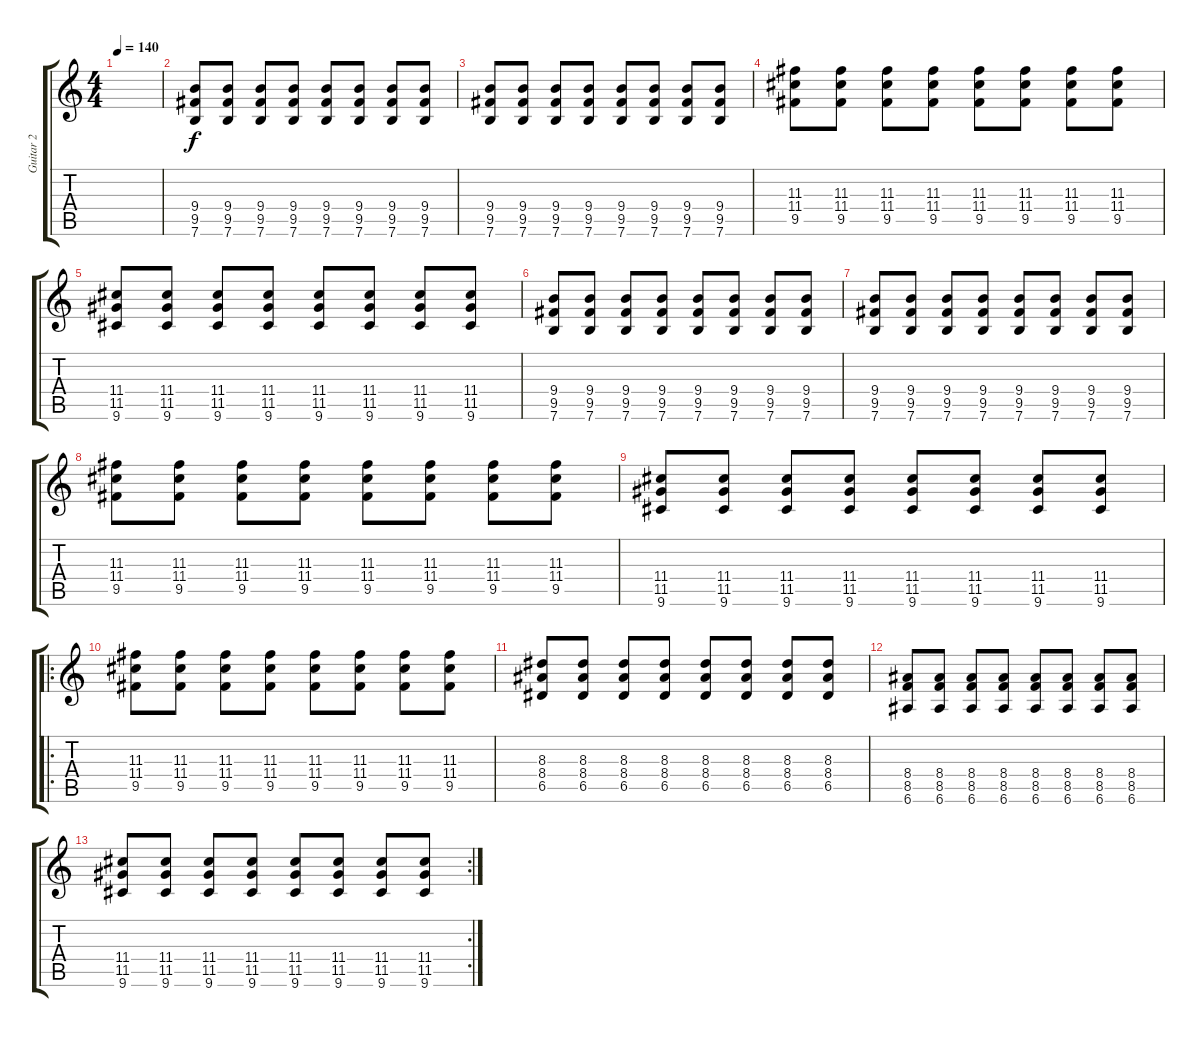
\track ("Guitar 2" "Guitar 2") {instrument distortionguitar}
\staff {score tabs}
\tuning (E4 B3 G3 D3 A2 E2) {hide}
\ts (4 4)
\tempo 140
\clef g2
\ks c
|
(9.4 9.5 7.6).8{instrument distortionguitar} (9.4 9.5 7.6).8 (9.4 9.5 7.6).8 (9.4 9.5 7.6).8 (9.4 9.5 7.6).8 (9.4 9.5 7.6).8 (9.4 9.5 7.6).8 (9.4 9.5 7.6).8 |
(9.4 9.5 7.6).8 (9.4 9.5 7.6).8 (9.4 9.5 7.6).8 (9.4 9.5 7.6).8 (9.4 9.5 7.6).8 (9.4 9.5 7.6).8 (9.4 9.5 7.6).8 (9.4 9.5 7.6).8 |
(11.3 11.4 9.5).8 (11.3 11.4 9.5).8 (11.3 11.4 9.5).8 (11.3 11.4 9.5).8 (11.3 11.4 9.5).8 (11.3 11.4 9.5).8 (11.3 11.4 9.5).8 (11.3 11.4 9.5).8 |
(11.4 11.5 9.6).8 (11.4 11.5 9.6).8 (11.4 11.5 9.6).8 (11.4 11.5 9.6).8 (11.4 11.5 9.6).8 (11.4 11.5 9.6).8 (11.4 11.5 9.6).8 (11.4 11.5 9.6).8 |
(9.4 9.5 7.6).8{instrument distortionguitar} (9.4 9.5 7.6).8 (9.4 9.5 7.6).8 (9.4 9.5 7.6).8 (9.4 9.5 7.6).8 (9.4 9.5 7.6).8 (9.4 9.5 7.6).8 (9.4 9.5 7.6).8 |
(9.4 9.5 7.6).8 (9.4 9.5 7.6).8 (9.4 9.5 7.6).8 (9.4 9.5 7.6).8 (9.4 9.5 7.6).8 (9.4 9.5 7.6).8 (9.4 9.5 7.6).8 (9.4 9.5 7.6).8 |
(11.3 11.4 9.5).8 (11.3 11.4 9.5).8 (11.3 11.4 9.5).8 (11.3 11.4 9.5).8 (11.3 11.4 9.5).8 (11.3 11.4 9.5).8 (11.3 11.4 9.5).8 (11.3 11.4 9.5).8 |
(11.4 11.5 9.6).8 (11.4 11.5 9.6).8 (11.4 11.5 9.6).8 (11.4 11.5 9.6).8 (11.4 11.5 9.6).8 (11.4 11.5 9.6).8 (11.4 11.5 9.6).8 (11.4 11.5 9.6).8 |
\ro
(11.3 11.4 9.5).8 (11.3 11.4 9.5).8 (11.3 11.4 9.5).8 (11.3 11.4 9.5).8 (11.3 11.4 9.5).8 (11.3 11.4 9.5).8 (11.3 11.4 9.5).8 (11.3 11.4 9.5).8 |
(8.3 8.4 6.5).8 (8.3 8.4 6.5).8 (8.3 8.4 6.5).8 (8.3 8.4 6.5).8 (8.3 8.4 6.5).8 (8.3 8.4 6.5).8 (8.3 8.4 6.5).8 (8.3 8.4 6.5).8 |
(8.4 8.5 6.6).8 (8.4 8.5 6.6).8 (8.4 8.5 6.6).8 (8.4 8.5 6.6).8 (8.4 8.5 6.6).8 (8.4 8.5 6.6).8 (8.4 8.5 6.6).8 (8.4 8.5 6.6).8 |
\rc 2
(11.4 11.5 9.6).8 (11.4 11.5 9.6).8 (11.4 11.5 9.6).8 (11.4 11.5 9.6).8 (11.4 11.5 9.6).8 (11.4 11.5 9.6).8 (11.4 11.5 9.6).8 (11.4 11.5 9.6).8
